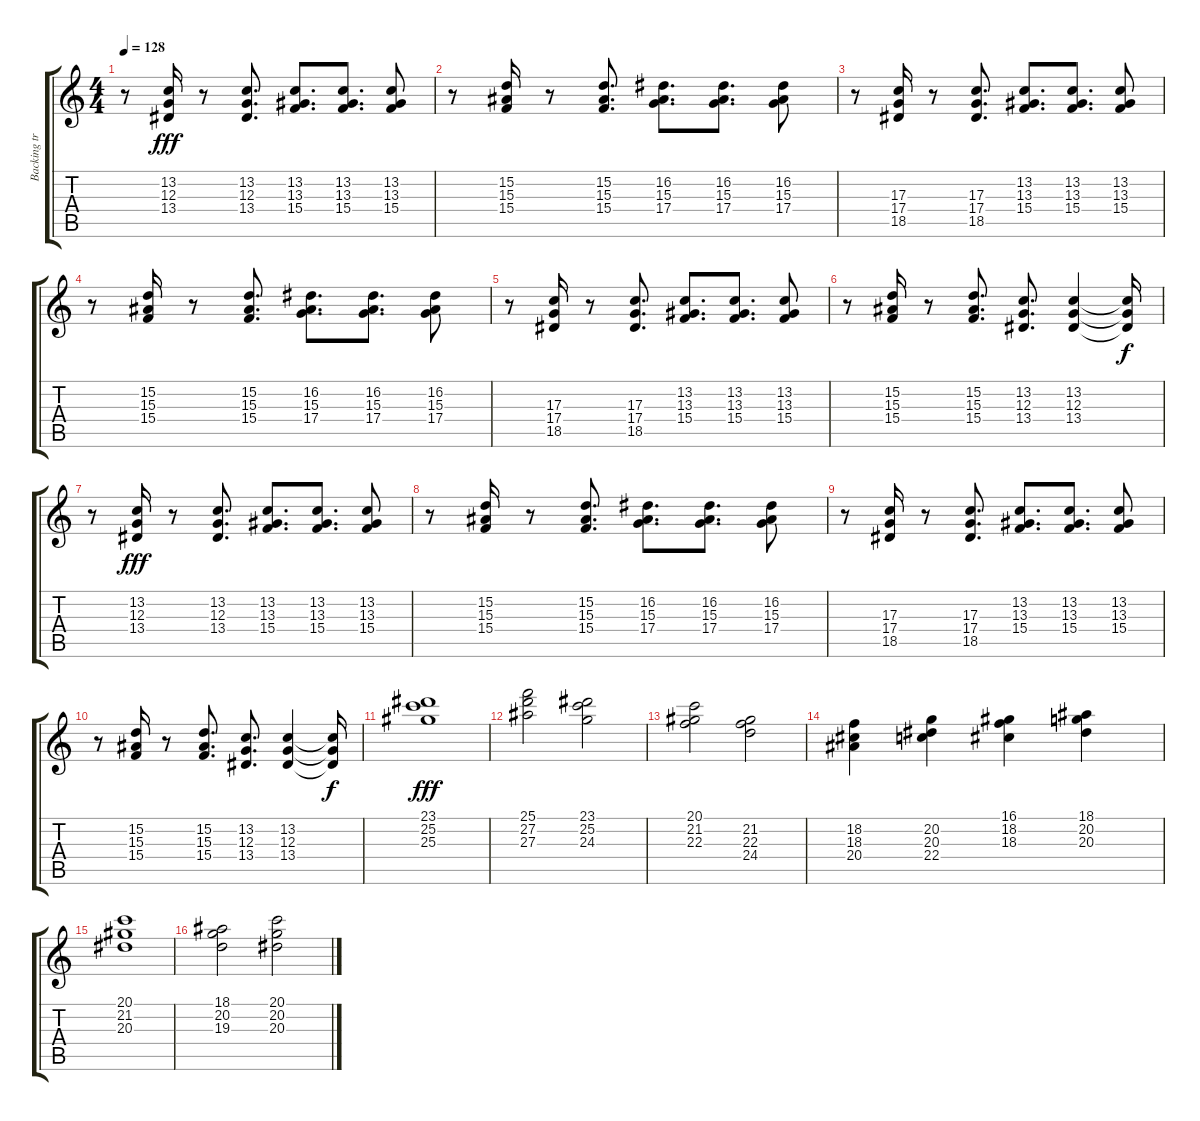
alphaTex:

\track ("Backing track 1" "Backing tr") {instrument stringensemble1}
\staff {score tabs}
\tuning (E4 B3 G3 D3 A2 E2) {hide}
\ts (4 4)
\tempo 128
\clef g2
\ks c
r.8{dy fff} (13.2 12.3 13.4).16 r.8 (13.2 12.3 13.4).8{d} (13.2 13.3 15.4).8{d} (13.2 13.3 15.4).8{d} (13.2 13.3 15.4).8 |
r.8 (15.2 15.3 15.4).16 r.8 (15.2 15.3 15.4).8{d} (16.2 15.3 17.4).8{d} (16.2 15.3 17.4).8{d} (16.2 15.3 17.4).8 |
r.8 (17.3 17.4 18.5).16 r.8 (17.3 17.4 18.5).8{d} (13.2 13.3 15.4).8{d} (13.2 13.3 15.4).8{d} (13.2 13.3 15.4).8 |
r.8 (15.2 15.3 15.4).16 r.8 (15.2 15.3 15.4).8{d} (16.2 15.3 17.4).8{d} (16.2 15.3 17.4).8{d} (16.2 15.3 17.4).8 |
r.8 (17.3 17.4 18.5).16 r.8 (17.3 17.4 18.5).8{d} (13.2 13.3 15.4).8{d} (13.2 13.3 15.4).8{d} (13.2 13.3 15.4).8 |
r.8 (15.2 15.3 15.4).16 r.8 (15.2 15.3 15.4).8{d} (13.2 12.3 13.4).8{d} (13.2 12.3 13.4).4 (13.2{t} 12.3{t} 13.4{t}).16{dy f} |
r.8 (13.2 12.3 13.4).16{dy fff} r.8 (13.2 12.3 13.4).8{d} (13.2 13.3 15.4).8{d} (13.2 13.3 15.4).8{d} (13.2 13.3 15.4).8 |
r.8 (15.2 15.3 15.4).16 r.8 (15.2 15.3 15.4).8{d} (16.2 15.3 17.4).8{d} (16.2 15.3 17.4).8{d} (16.2 15.3 17.4).8 |
r.8 (17.3 17.4 18.5).16 r.8 (17.3 17.4 18.5).8{d} (13.2 13.3 15.4).8{d} (13.2 13.3 15.4).8{d} (13.2 13.3 15.4).8 |
r.8 (15.2 15.3 15.4).16 r.8 (15.2 15.3 15.4).8{d} (13.2 12.3 13.4).8{d} (13.2 12.3 13.4).4 (13.2{t} 12.3{t} 13.4{t}).16{dy f} |
(23.1 25.2 25.3).1{dy fff instrument electricpiano1} |
(25.1 27.2 27.3).2 (23.1 25.2 24.3).2 |
(20.1 21.2 22.3).2 (21.2 22.3 24.4).2 |
(18.2 18.3 20.4).4 (20.2 20.3 22.4).4 (16.1 18.2 18.3).4 (18.1 20.2 20.3).4 |
(20.1 21.2 20.3).1 |
(18.1 20.2 19.3).2 (20.1 20.2 20.3).2
